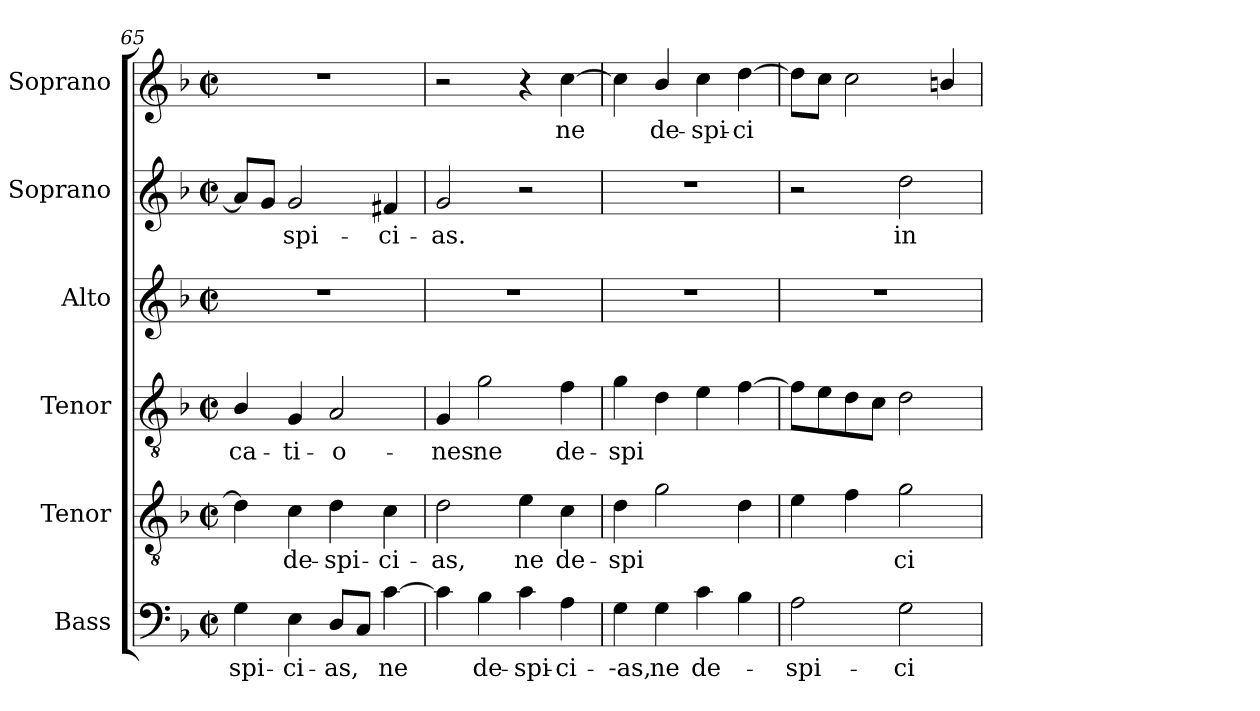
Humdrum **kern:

**kern	**text	**kern	**text	**kern	**text	**kern	**kern	**text	**kern	**text
*part6	*part6	*part5	*part5	*part4	*part4	*part3	*part2	*part2	*part1	*part1
*staff6	*staff6	*staff5	*staff5	*staff4	*staff4	*staff3	*staff2	*staff2	*staff1	*staff1
*I"Bass	*	*I"Tenor	*	*I"Tenor	*	*I"Alto	*I"Soprano	*	*I"Soprano	*
*I'B	*	*I'T2	*	*I'T1	*	*I'A	*I'S2	*	*I'S1	*
*clefF4	*	*clefGv2	*	*clefGv2	*	*clefG2	*clefG2	*	*clefG2	*
*	*	*ITrd7c12	*	*ITrd7c12	*	*	*	*	*	*
*k[b-]	*	*k[b-]	*	*k[b-]	*	*k[b-]	*k[b-]	*	*k[b-]	*
*F:	*	*F:	*	*F:	*	*F:	*F:	*	*F:	*
*M2/2	*	*M2/2	*	*M2/2	*	*M2/2	*M2/2	*	*M2/2	*
*met(c|)	*	*met(c|)	*	*met(c|)	*	*met(c|)	*met(c|)	*	*met(c|)	*
=65	=65	=65	=65	=65	=65	=65	=65	=65	=65	=65
!	!LO:LY:b:color=#000000	!	!	!	!	!	!	!	!	!
!	!	!	!	!	!LO:LY:b:color=#000000	!	!	!	!	!
4Gi\	-spi-	4Di\]	.	4BB-i/	-ca-	1r	8ai/L]	.	1r	.
.	.	.	.	.	.	.	8gi/J	.	.	.
!	!LO:LY:b:color=#000000	!	!	!	!	!	!	!	!	!
!	!	!	!LO:LY:b:color=#000000	!	!	!	!	!	!	!
!	!	!	!	!	!LO:LY:b:color=#000000	!	!	!	!	!
!	!	!	!	!	!	!	!	!LO:LY:b:color=#000000	!	!
4Ei\	-ci-	4Ci\	de-	4GGi/	-ti-	.	2gi/	-spi-	.	.
!	!LO:LY:b:color=#000000	!	!	!	!	!	!	!	!	!
!	!	!	!LO:LY:b:color=#000000	!	!	!	!	!	!	!
!	!	!	!	!	!LO:LY:b:color=#000000	!	!	!	!	!
8Di/L	-as,	4Di\	-spi-	2AAi/	-o-	.	.	.	.	.
8Ci/J	.	.	.	.	.	.	.	.	.	.
!	!LO:LY:b:color=#000000	!	!	!	!	!	!	!	!	!
!	!	!	!LO:LY:b:color=#000000	!	!	!	!	!	!	!
!	!	!	!	!	!	!	!	!LO:LY:b:color=#000000	!	!
[4ci\	ne	4Ci\	-ci-	.	.	.	4f#i/	-ci-	.	.
=66	=66	=66	=66	=66	=66	=66	=66	=66	=66	=66
!	!	!	!LO:LY:b:color=#000000	!	!	!	!	!	!	!
!	!	!	!	!	!LO:LY:b:color=#000000	!	!	!	!	!
!	!	!	!	!	!	!	!	!LO:LY:b:color=#000000	!	!
4ci\]	.	2Di\	-as,	4GGi/	-nes	1r	2gi/	-as.	2r	.
!	!LO:LY:b:color=#000000	!	!	!	!	!	!	!	!	!
!	!	!	!	!	!LO:LY:b:color=#000000	!	!	!	!	!
4B-i\	de-	.	.	2Gi\	ne	.	.	.	.	.
!	!LO:LY:b:color=#000000	!	!	!	!	!	!	!	!	!
!	!	!	!LO:LY:b:color=#000000	!	!	!	!	!	!	!
4ci\	-spi-	4Ei\	ne	.	.	.	2r	.	4r	.
!	!LO:LY:b:color=#000000	!	!	!	!	!	!	!	!	!
!	!	!	!LO:LY:b:color=#000000	!	!	!	!	!	!	!
!	!	!	!	!	!LO:LY:b:color=#000000	!	!	!	!	!
!	!	!	!	!	!	!	!	!	!	!LO:LY:b:color=#000000
4Ai\	-ci-	4Ci\	de-	4Fi\	de-	.	.	.	[4cci\	ne
=67	=67	=67	=67	=67	=67	=67	=67	=67	=67	=67
!	!LO:LY:b:color=#000000	!	!	!	!	!	!	!	!	!
!	!	!	!LO:LY:b:color=#000000	!	!	!	!	!	!	!
!	!	!	!	!	!LO:LY:b:color=#000000	!	!	!	!	!
4Gi\	--as,	4Di\	-spi-	4Gi\	-spi-	1r	1r	.	4cci\]	.
!	!LO:LY:b:color=#000000	!	!	!	!	!	!	!	!	!
!	!	!	!	!	!	!	!	!	!	!LO:LY:b:color=#000000
4Gi\	ne	2Gi\	.	4Di\	.	.	.	.	4b-i/	de-
!	!LO:LY:b:color=#000000	!	!	!	!	!	!	!	!	!
!	!	!	!	!	!	!	!	!	!	!LO:LY:b:color=#000000
4ci\	de-	.	.	4Ei\	.	.	.	.	4cci\	-spi-
!	!	!	!	!	!	!	!	!	!	!LO:LY:b:color=#000000
4B-i\	.	4Di\	.	[4Fi\	.	.	.	.	[4ddi\	-ci-
!!LO:PB:g=z
=68	=68	=68	=68	=68	=68	=68	=68	=68	=68	=68
!	!LO:LY:b:color=#000000	!	!	!	!	!	!	!	!	!
!	!	!	!LO:LY:b:color=#000000	!	!	!	!	!	!	!
2Ai\	-spi-	4Ei\	--	8Fi\L]	.	1r	2r	.	8ddi\L]	.
!	!	!	!	!	!LO:LY:b:color=#000000	!	!	!	!	!
.	.	.	.	8Ei\	--	.	.	.	8cci\J	.
!	!	!	!LO:LY:b:color=#000000	!	!	!	!	!	!	!
!	!	!	!	!	!	!	!	!	!	!LO:LY:b:color=#000000
.	.	4Fi\	-	8Di\	.	.	.	.	2cci\	--
.	.	.	.	8Ci\J	.	.	.	.	.	.
!	!LO:LY:b:color=#000000	!	!	!	!	!	!	!	!	!
!	!	!	!LO:LY:b:color=#000000	!	!	!	!	!	!	!
!	!	!	!	!	!	!	!	!LO:LY:b:color=#000000	!	!
2Gi\	-ci-	2Gi\	ci-	2Di\	.	.	2ddi\	in	.	.
.	.	.	.	.	.	.	.	.	4bi/	.
=	=	=	=	=	=	=	=	=	=	=
*-	*-	*-	*-	*-	*-	*-	*-	*-	*-	*-
